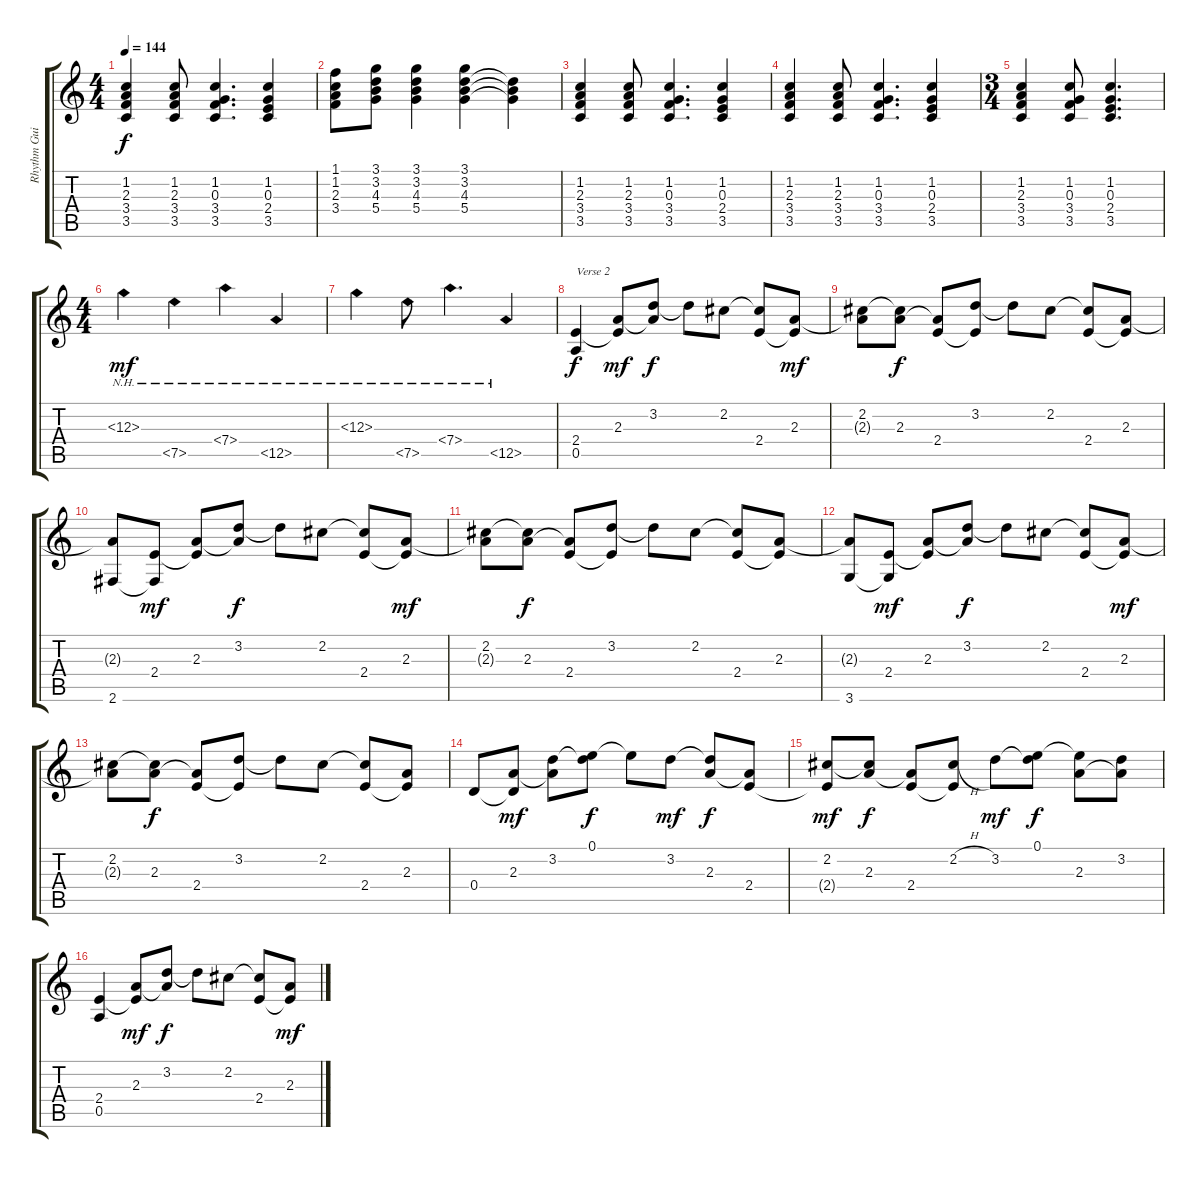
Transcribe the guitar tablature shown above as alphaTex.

\track ("Rhythm Guitar 2" "Rhythm Gui") {instrument overdrivenguitar}
\staff {score tabs}
\tuning (E4 B3 G3 D3 A2 E2) {hide}
\ts (4 4)
\tempo 144
\clef g2
\ks c
(1.2 2.3 3.4 3.5).4{dy f} (1.2 2.3 3.4 3.5).8 (1.2 0.3 3.4 3.5).4{d} (1.2 0.3 2.4 3.5).4 |
(1.1 1.2 2.3 3.4).8 (3.1 3.2 4.3 5.4).8 (3.1 3.2 4.3 5.4).4 (3.1 3.2 4.3 5.4).4 (3.2{t} 4.3{t} 5.4{t}).4 |
(1.2 2.3 3.4 3.5).4 (1.2 2.3 3.4 3.5).8 (1.2 0.3 3.4 3.5).4{d} (1.2 0.3 2.4 3.5).4 |
(1.2 2.3 3.4 3.5).4 (1.2 2.3 3.4 3.5).8 (1.2 0.3 3.4 3.5).4{d} (1.2 0.3 2.4 3.5).4 |
\ts (3 4)
(1.2 2.3 3.4 3.5).4 (1.2 0.3 3.4 3.5).8 (1.2 0.3 2.4 3.5).4{d} |
\ts (4 4)
12.3{nh}.4{dy mf} 7.5{nh}.4 7.4{nh}.4 12.5{nh}.4 |
12.3{nh}.4 7.5{nh}.8 7.4{nh}.4{d} 12.5{nh}.4 |
(2.4 0.5).4{txt "Verse 2" dy f} (2.3 2.4{t}).8{dy mf} (3.2 2.3{t}).8{dy f} 3.2{t}.8 2.2.8 (2.2{t} 2.4).8 (2.3 2.4{t}).8{dy mf} |
(2.2 2.3{t}).8 (2.2{t} 2.3).8{dy f} (2.3{t} 2.4).8 (3.2 2.4{t}).8 3.2{t}.8 2.2.8 (2.2{t} 2.4).8 (2.3 2.4{t}).8 |
(2.3{t} 2.6).8 (2.4 2.6{t}).8{dy mf} (2.3 2.4{t}).8 (3.2 2.3{t}).8{dy f} 3.2{t}.8 2.2.8 (2.2{t} 2.4).8 (2.3 2.4{t}).8{dy mf} |
(2.2 2.3{t}).8 (2.2{t} 2.3).8{dy f} (2.3{t} 2.4).8 (3.2 2.4{t}).8 3.2{t}.8 2.2.8 (2.2{t} 2.4).8 (2.3 2.4{t}).8 |
(2.3{t} 3.6).8 (2.4 3.6{t}).8{dy mf} (2.3 2.4{t}).8 (3.2 2.3{t}).8{dy f} 3.2{t}.8 2.2.8 (2.2{t} 2.4).8 (2.3 2.4{t}).8{dy mf} |
(2.2 2.3{t}).8 (2.2{t} 2.3).8{dy f} (2.3{t} 2.4).8 (3.2 2.4{t}).8 3.2{t}.8 2.2.8 (2.2{t} 2.4).8 (2.3 2.4{t}).8 |
0.4.8 (2.3 0.4{t}).8{dy mf} (3.2 2.3{t}).8 (0.1 3.2{t}).8{dy f} 0.1{t}.8 3.2.8{dy mf} (3.2{t} 2.3).8{dy f} (2.3{t} 2.4).8 |
(2.2 2.4{t}).8{dy mf} (2.2{t} 2.3).8{dy f} (2.3{t} 2.4).8 (2.2{h} 2.4{t}).8 3.2.8{dy mf} (0.1 3.2{t}).8{dy f} (0.1{t} 2.3).8 (3.2 2.3{t}).8 |
(2.4 0.5).4 (2.3 2.4{t}).8{dy mf} (3.2 2.3{t}).8{dy f} 3.2{t}.8 2.2.8 (2.2{t} 2.4).8 (2.3 2.4{t}).8{dy mf}
